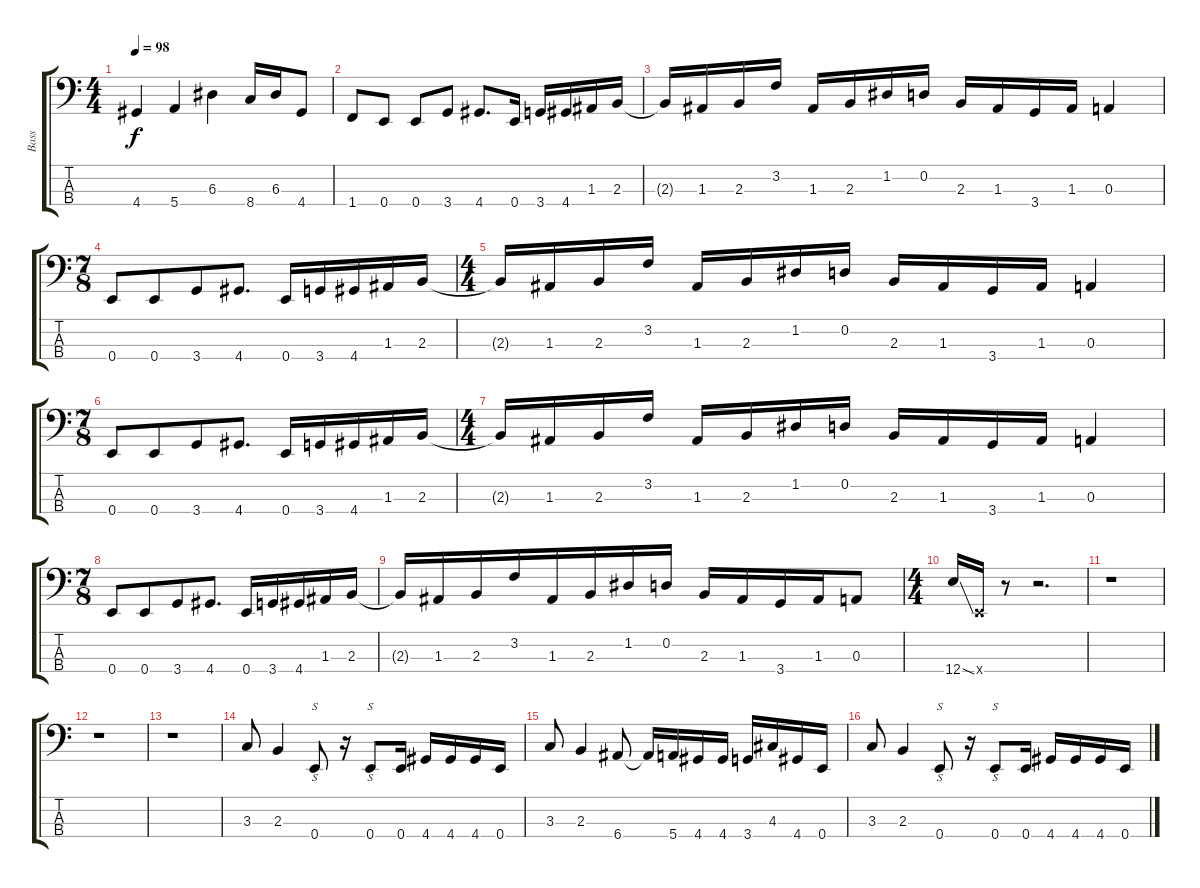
\track ("Bass" "Bass") {instrument electricbassfinger}
\staff {score tabs}
\tuning (G2 D2 A1 E1) {hide}
\ts (4 4)
\tempo 98
\clef f4
\ks aminor
4.4.4{dy f} 5.4.4 6.3.4 8.4.16 6.3.16 4.4.8 |
1.4.8 0.4.8 0.4.8 3.4.8 4.4.8{d} 0.4.16 3.4.16 4.4.16 1.3.16 2.3.16 |
2.3{t}.16 1.3.16 2.3.16 3.2.16 1.3.16 2.3.16 1.2.16 0.2.16 2.3.16 1.3.16 3.4.16 1.3.16 0.3.4 |
\ts (7 8)
0.4.8 0.4.8 3.4.8 4.4.8{d} 0.4.16 3.4.16 4.4.16 1.3.16 2.3.16 |
\ts (4 4)
2.3{t}.16 1.3.16 2.3.16 3.2.16 1.3.16 2.3.16 1.2.16 0.2.16 2.3.16 1.3.16 3.4.16 1.3.16 0.3.4 |
\ts (7 8)
0.4.8 0.4.8 3.4.8 4.4.8{d} 0.4.16 3.4.16 4.4.16 1.3.16 2.3.16 |
\ts (4 4)
2.3{t}.16 1.3.16 2.3.16 3.2.16 1.3.16 2.3.16 1.2.16 0.2.16 2.3.16 1.3.16 3.4.16 1.3.16 0.3.4 |
\ts (7 8)
0.4.8 0.4.8 3.4.8 4.4.8{d} 0.4.16 3.4.16 4.4.16 1.3.16 2.3.16 |
2.3{t}.16 1.3.16 2.3.16 3.2.16 1.3.16 2.3.16 1.2.16 0.2.16 2.3.16 1.3.16 3.4.16 1.3.16 0.3.8 |
\ts (4 4)
12.4{ss}.16 0.4{x}.16 r.8 r.2{d} |
r.1 |
r.1 |
r.1 |
3.3.8 2.3.4 0.4.8{s instrument slapbass2} r.16 0.4.8{s} 0.4.16{instrument electricbassfinger} 4.4.16 4.4.16 4.4.16 0.4.16 |
3.3.8 2.3.4 6.4.8 6.4{t}.16 5.4.16 4.4.16 4.4.16 3.4.16 4.3.16 4.4.16 0.4.16 |
3.3.8 2.3.4 0.4.8{s instrument slapbass2} r.16 0.4.8{s} 0.4.16{instrument electricbassfinger} 4.4.16 4.4.16 4.4.16 0.4.16
